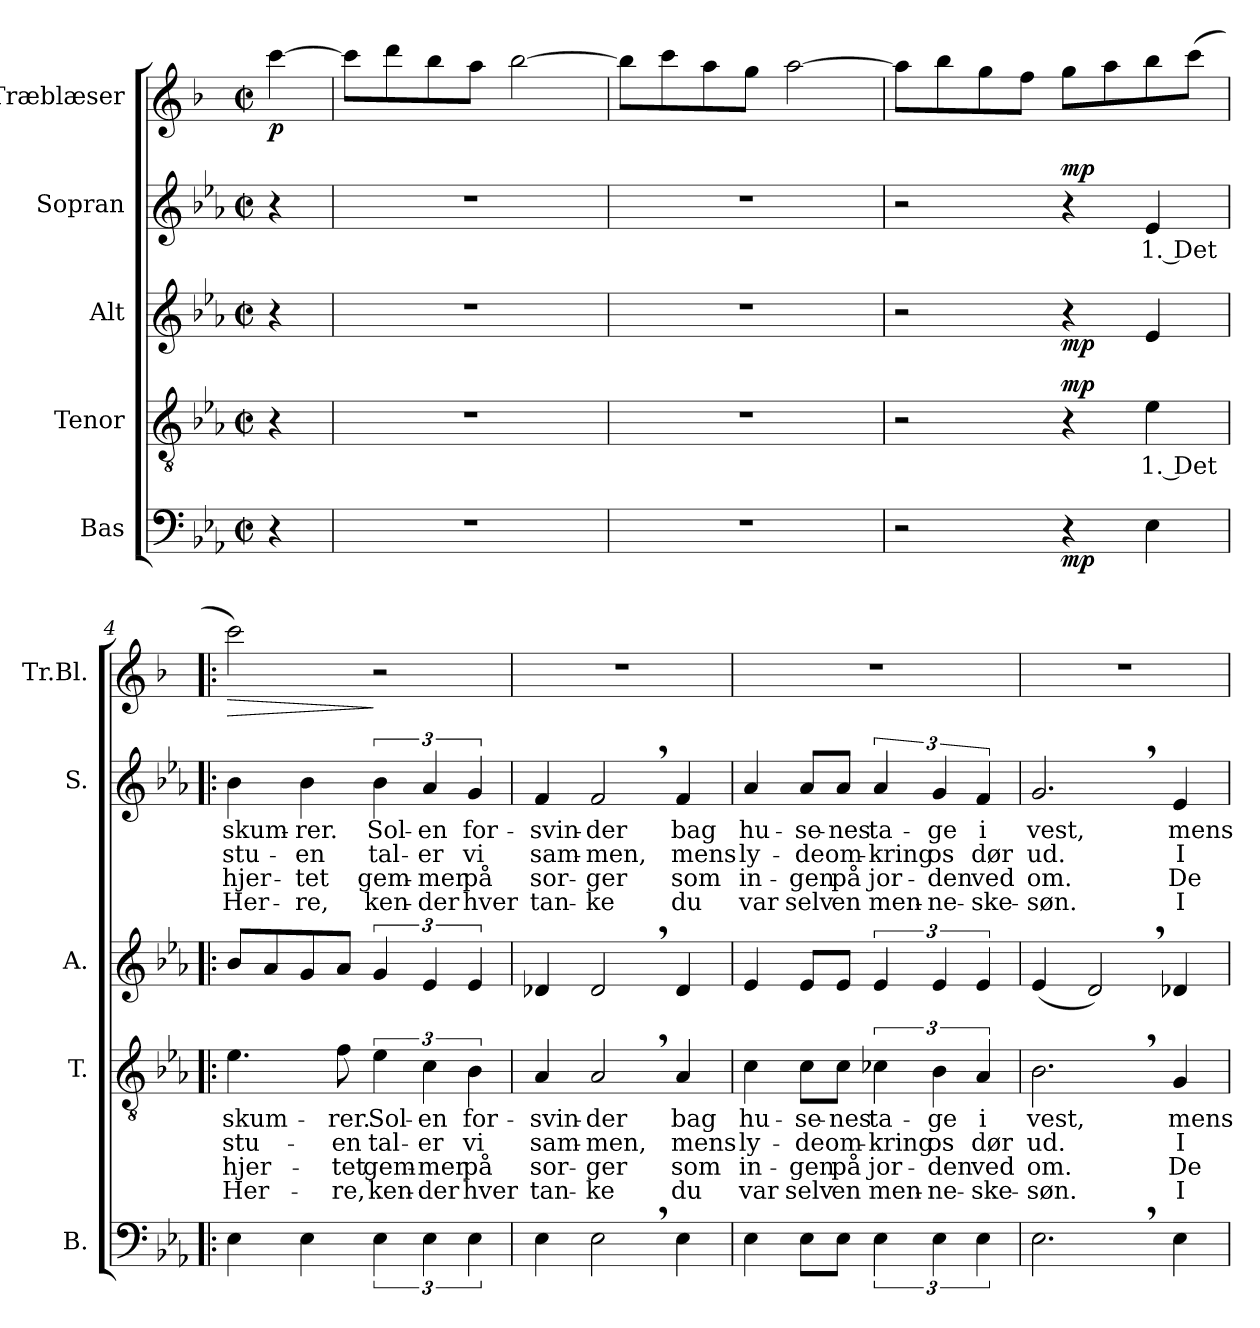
**kern	**dynam	**kern	**text	**text	**text	**text	**dynam	**kern	**dynam	**kern	**text	**text	**text	**text	**dynam	**kern	**dynam
*part5	*part5	*part4	*part4	*part4	*part4	*part4	*part4	*part3	*part3	*part2	*part2	*part2	*part2	*part2	*part2	*part1	*part1
*staff5	*staff5	*staff4	*staff4	*staff4	*staff4	*staff4	*staff4	*staff3	*staff3	*staff2	*staff2	*staff2	*staff2	*staff2	*staff2	*staff1	*staff1
*I"Bas	*	*I"Tenor	*	*	*	*	*	*I"Alt	*	*I"Sopran	*	*	*	*	*	*I"Træblæser	*
*I'B.	*	*I'T.	*	*	*	*	*	*I'A.	*	*I'S.	*	*	*	*	*	*I'Tr.Bl.	*
*clefF4	*	*clefGv2	*	*	*	*	*	*clefG2	*	*clefG2	*	*	*	*	*	*clefG2	*
*	*	*	*	*	*	*	*	*	*	*	*	*	*	*	*	*ITrd1c2	*
*k[b-e-a-]	*	*k[b-e-a-]	*	*	*	*	*	*k[b-e-a-]	*	*k[b-e-a-]	*	*	*	*	*	*k[b-e-a-]	*
*M2/2	*	*M2/2	*	*	*	*	*	*M2/2	*	*M2/2	*	*	*	*	*	*M2/2	*
*met(c|)	*	*met(c|)	*	*	*	*	*	*met(c|)	*	*met(c|)	*	*	*	*	*	*met(c|)	*
*MM65	*	*MM65	*	*	*	*	*	*MM65	*	*MM65	*	*	*	*	*	*MM65	*
=	=	=	=	=	=	=	=	=	=	=	=	=	=	=	=	=	=
!	!	!	!	!	!	!	!	!	!	!	!	!	!	!	!	!	!LO:DY:b
4r	.	4r	.	.	.	.	.	4r	.	4r	.	.	.	.	.	[4bb-!\	p
=1	=1	=1	=1	=1	=1	=1	=1	=1	=1	=1	=1	=1	=1	=1	=1	=1	=1
1r	.	1r	.	.	.	.	.	1r	.	1r	.	.	.	.	.	8bb-!\L]	.
.	.	.	.	.	.	.	.	.	.	.	.	.	.	.	.	8ccc!\	.
.	.	.	.	.	.	.	.	.	.	.	.	.	.	.	.	8aa-!\	.
.	.	.	.	.	.	.	.	.	.	.	.	.	.	.	.	8gg!\J	.
.	.	.	.	.	.	.	.	.	.	.	.	.	.	.	.	[2aa-!\	.
=2	=2	=2	=2	=2	=2	=2	=2	=2	=2	=2	=2	=2	=2	=2	=2	=2	=2
1r	.	1r	.	.	.	.	.	1r	.	1r	.	.	.	.	.	8aa-!\L]	.
.	.	.	.	.	.	.	.	.	.	.	.	.	.	.	.	8bb-!\	.
.	.	.	.	.	.	.	.	.	.	.	.	.	.	.	.	8gg!\	.
.	.	.	.	.	.	.	.	.	.	.	.	.	.	.	.	8ff!\J	.
.	.	.	.	.	.	.	.	.	.	.	.	.	.	.	.	[2gg!\	.
=3	=3	=3	=3	=3	=3	=3	=3	=3	=3	=3	=3	=3	=3	=3	=3	=3	=3
2r	.	2r	.	.	.	.	.	2r	.	2r	.	.	.	.	.	8gg!\L]	.
.	.	.	.	.	.	.	.	.	.	.	.	.	.	.	.	8aa-!\	.
.	.	.	.	.	.	.	.	.	.	.	.	.	.	.	.	8ff!\	.
.	.	.	.	.	.	.	.	.	.	.	.	.	.	.	.	8ee-!\J	.
!	!LO:DY:b	!	!	!	!	!	!LO:DY:b	!	!LO:DY:b	!	!	!	!	!	!LO:DY:b	!	!
4r	mp	4r	.	.	.	.	mp	4r	mp	4r	.	.	.	.	mp	8ff!\L	.
.	.	.	.	.	.	.	.	.	.	.	.	.	.	.	.	8gg!\	.
!	!	!	!LO:LY:b	!	!	!	!	!	!	!	!LO:LY:b	!	!	!	!	!	!
4E-\	.	4e-\	1. Det	.	.	.	.	4e-/	.	4e-/	1. Det	.	.	.	.	8aa-!\	.
.	.	.	.	.	.	.	.	.	.	.	.	.	.	.	.	(8bb-!\J	.
=4!|:	=4!|:	=4!|:	=4!|:	=4!|:	=4!|:	=4!|:	=4!|:	=4!|:	=4!|:	=4!|:	=4!|:	=4!|:	=4!|:	=4!|:	=4!|:	=4!|:	=4!|:
!	!	!	!LO:LY:b	!LO:LY:b	!LO:LY:b	!LO:LY:b	!	!	!	!	!LO:LY:b	!LO:LY:b	!LO:LY:b	!LO:LY:b	!	!	!LO:HP:b
4E-\	.	4.e-\	skum-	stu-	hjer-	Her-	.	8b-/L	.	4b-\	skum-	stu-	hjer-	Her-	.	2bb-!\)	>
.	.	.	.	.	.	.	.	8a-/	.	.	.	.	.	.	.	.	.
!	!	!	!	!	!	!	!	!	!	!	!LO:LY:b	!LO:LY:b	!LO:LY:b	!LO:LY:b	!	!	!
4E-\	.	.	.	.	.	.	.	8g/	.	4b-\	-rer.	-en	-tet	-re,	.	.	.
!	!	!	!LO:LY:b	!LO:LY:b	!LO:LY:b	!LO:LY:b	!	!	!	!	!	!	!	!	!	!	!
.	.	8f\	-rer.	-en	-tet	-re,	.	8a-/J	.	.	.	.	.	.	.	.	.
!	!	!	!LO:LY:b	!LO:LY:b	!LO:LY:b	!LO:LY:b	!	!	!	!	!LO:LY:b	!LO:LY:b	!LO:LY:b	!LO:LY:b	!	!	!
6E-\	.	6e-\	Sol-	tal-	gem-	ken-	.	6g/	.	6b-\	Sol-	tal-	gem-	ken-	.	2r	]
!	!	!	!LO:LY:b	!LO:LY:b	!LO:LY:b	!LO:LY:b	!	!	!	!	!LO:LY:b	!LO:LY:b	!LO:LY:b	!LO:LY:b	!	!	!
6E-\	.	6c\	-en	-er	-mer	-der	.	6e-/	.	6a-/	-en	-er	-mer	-der	.	.	.
!	!	!	!LO:LY:b	!LO:LY:b	!LO:LY:b	!LO:LY:b	!	!	!	!	!LO:LY:b	!LO:LY:b	!LO:LY:b	!LO:LY:b	!	!	!
6E-\	.	6B-\	for-	vi	på	hver	.	6e-/	.	6g/	for-	vi	på	hver	.	.	.
=5	=5	=5	=5	=5	=5	=5	=5	=5	=5	=5	=5	=5	=5	=5	=5	=5	=5
!	!	!	!LO:LY:b	!LO:LY:b	!LO:LY:b	!LO:LY:b	!	!	!	!	!LO:LY:b	!LO:LY:b	!LO:LY:b	!LO:LY:b	!	!	!
4E-\	.	4A-/	-svin-	sam-	sor-	tan-	.	4d-X/	.	4f/	-svin-	sam-	sor-	tan-	.	1r	.
!	!	!	!LO:LY:b	!LO:LY:b	!LO:LY:b	!LO:LY:b	!	!	!	!	!LO:LY:b	!LO:LY:b	!LO:LY:b	!LO:LY:b	!	!	!
2E-,\	.	2A-,/	-der	-men,	-ger	-ke	.	2d-,/	.	2f,/	-der	-men,	-ger	-ke	.	.	.
!	!	!	!LO:LY:b	!LO:LY:b	!LO:LY:b	!LO:LY:b	!	!	!	!	!LO:LY:b	!LO:LY:b	!LO:LY:b	!LO:LY:b	!	!	!
4E-\	.	4A-/	bag	mens	som	du	.	4d-/	.	4f/	bag	mens	som	du	.	.	.
=6	=6	=6	=6	=6	=6	=6	=6	=6	=6	=6	=6	=6	=6	=6	=6	=6	=6
!	!	!	!LO:LY:b	!LO:LY:b	!LO:LY:b	!LO:LY:b	!	!	!	!	!LO:LY:b	!LO:LY:b	!LO:LY:b	!LO:LY:b	!	!	!
4E-\	.	4c\	hu-	ly-	in-	var	.	4e-/	.	4a-/	hu-	ly-	in-	var	.	1r	.
!	!	!	!LO:LY:b	!LO:LY:b	!LO:LY:b	!LO:LY:b	!	!	!	!	!LO:LY:b	!LO:LY:b	!LO:LY:b	!LO:LY:b	!	!	!
8E-\L	.	8c\L	-se-	-de	-gen	selv	.	8e-/L	.	8a-/L	-se-	-de	-gen	selv	.	.	.
!	!	!	!LO:LY:b	!LO:LY:b	!LO:LY:b	!LO:LY:b	!	!	!	!	!LO:LY:b	!LO:LY:b	!LO:LY:b	!LO:LY:b	!	!	!
8E-\J	.	8c\J	-nes	om-	på	en	.	8e-/J	.	8a-/J	-nes	om-	på	en	.	.	.
!	!	!	!LO:LY:b	!LO:LY:b	!LO:LY:b	!LO:LY:b	!	!	!	!	!LO:LY:b	!LO:LY:b	!LO:LY:b	!LO:LY:b	!	!	!
6E-\	.	6c-X\	ta-	-kring	jor-	men-	.	6e-/	.	6a-/	ta-	-kring	jor-	men-	.	.	.
!	!	!	!LO:LY:b	!LO:LY:b	!LO:LY:b	!LO:LY:b	!	!	!	!	!LO:LY:b	!LO:LY:b	!LO:LY:b	!LO:LY:b	!	!	!
6E-\	.	6B-\	-ge	os	-den	-ne-	.	6e-/	.	6g/	-ge	os	-den	-ne-	.	.	.
!	!	!	!LO:LY:b	!LO:LY:b	!LO:LY:b	!LO:LY:b	!	!	!	!	!LO:LY:b	!LO:LY:b	!LO:LY:b	!LO:LY:b	!	!	!
6E-\	.	6A-/	i	dør	ved	-ske-	.	6e-/	.	6f/	i	dør	ved	-ske-	.	.	.
!!LO:LB:g=z
=7	=7	=7	=7	=7	=7	=7	=7	=7	=7	=7	=7	=7	=7	=7	=7	=7	=7
!	!	!	!LO:LY:b	!LO:LY:b	!LO:LY:b	!LO:LY:b	!	!	!	!	!LO:LY:b	!LO:LY:b	!LO:LY:b	!LO:LY:b	!	!	!
2.E-,\	.	2.B-,\	vest,	ud.	om.	-søn.	.	(4e-/	.	2.g,/	vest,	ud.	om.	-søn.	.	1r	.
.	.	.	.	.	.	.	.	2d,/)	.	.	.	.	.	.	.	.	.
!	!	!	!LO:LY:b	!LO:LY:b	!LO:LY:b	!LO:LY:b	!	!	!	!	!LO:LY:b	!LO:LY:b	!LO:LY:b	!LO:LY:b	!	!	!
4E-\	.	4G/	mens	I	De	I	.	4d-X/	.	4e-/	mens	I	De	I	.	.	.
=	=	=	=	=	=	=	=	=	=	=	=	=	=	=	=	=	=
*-	*-	*-	*-	*-	*-	*-	*-	*-	*-	*-	*-	*-	*-	*-	*-	*-	*-
